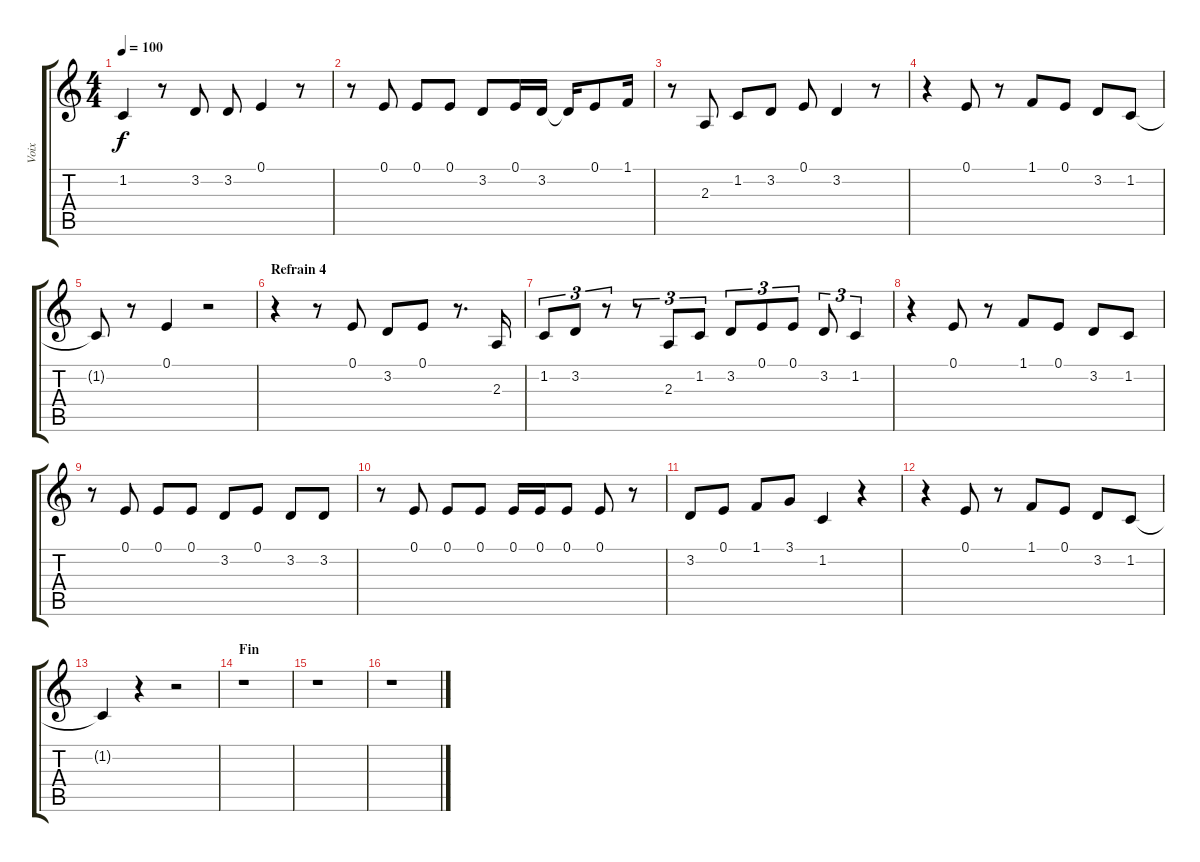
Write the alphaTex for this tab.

\track ("Voix" "Voix") {instrument lead6voice}
\staff {score tabs}
\tuning (E4 B3 G3 D3 A2 E2) {hide}
\ts (4 4)
\tempo 100
\clef g2
\ks c
1.2{t}.4{dy f} r.8 3.2.8 3.2.8 0.1.4 r.8 |
r.8 0.1.8 0.1.8 0.1.8 3.2.8 0.1.16 3.2.16 3.2{t}.16 0.1.8 1.1.16 |
r.8 2.3.8 1.2.8 3.2.8 0.1.8 3.2.4 r.8 |
r.4 0.1.8 r.8 1.1.8 0.1.8 3.2.8 1.2.8 |
1.2{t}.8 r.8 0.1.4 r.2 |
\section ("" "Refrain 4")
r.4 r.8 0.1.8 3.2.8 0.1.8 r.8{d} 2.3.16 |
1.2.8{tu (3 2)} 3.2.8{tu (3 2)} r.8{tu (3 2)} r.8{tu (3 2)} 2.3.8{tu (3 2)} 1.2.8{tu (3 2)} 3.2.8{tu (3 2)} 0.1.8{tu (3 2)} 0.1.8{tu (3 2)} 3.2.8{tu (3 2)} 1.2.4{tu (3 2)} |
r.4 0.1.8 r.8 1.1.8 0.1.8 3.2.8 1.2.8 |
r.8 0.1.8 0.1.8 0.1.8 3.2.8 0.1.8 3.2.8 3.2.8 |
r.8 0.1.8 0.1.8 0.1.8 0.1.16 0.1.16 0.1.8 0.1.8 r.8 |
3.2.8 0.1.8 1.1.8 3.1.8 1.2.4 r.4 |
r.4 0.1.8 r.8 1.1.8 0.1.8 3.2.8 1.2.8 |
1.2{t}.4 r.4 r.2 |
\section ("" "Fin")
r.1 |
r.1 |
r.1
